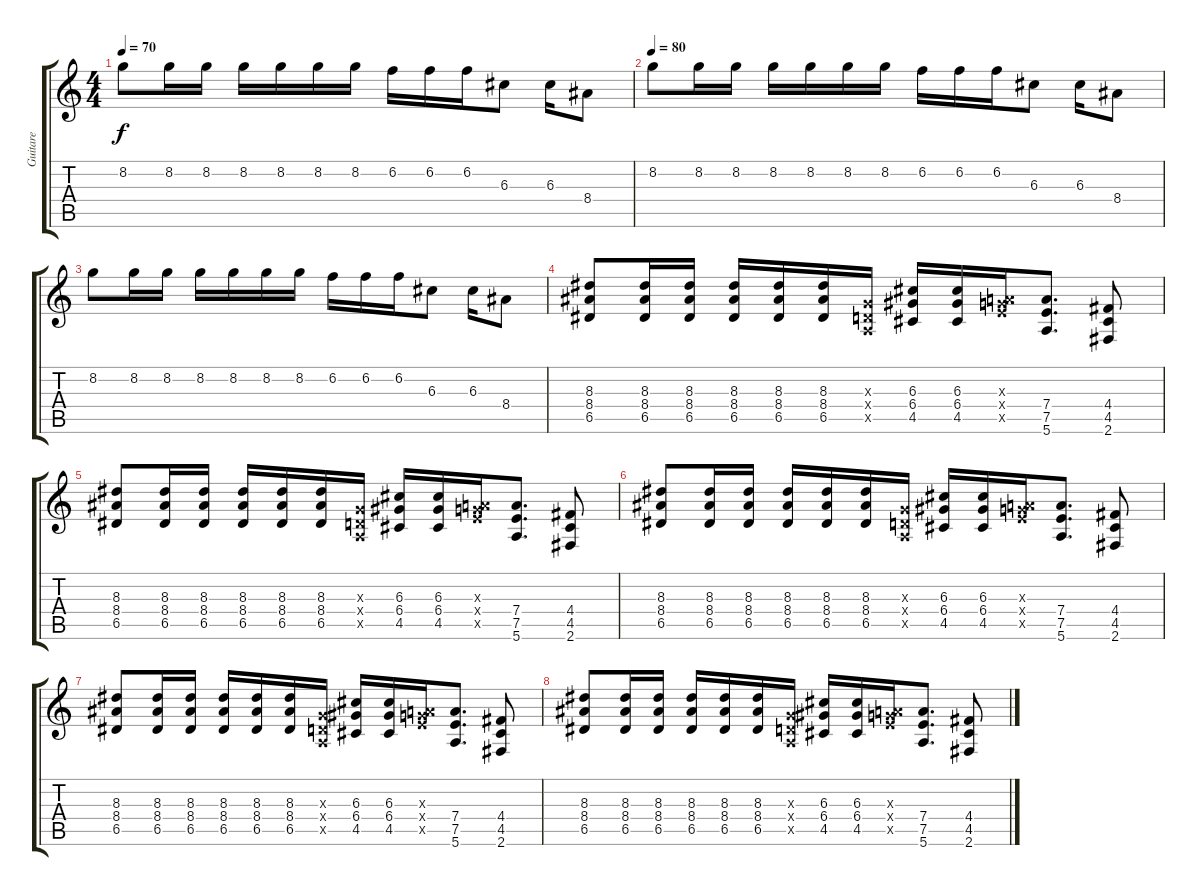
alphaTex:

\track ("Guitare" "Guitare") {mute instrument distortionguitar}
\staff {score tabs}
\tuning (E4 B3 G3 D3 A2 E2) {hide}
\ts (4 4)
\tempo 70
\clef g2
\ks c
8.2.8{dy f} 8.2.16 8.2.16 8.2.16 8.2.16 8.2.16 8.2.16 6.2.16 6.2.16 6.2.16 6.3.8 6.3.16 8.4.8 |
\tempo 80
8.2.8 8.2.16 8.2.16 8.2.16 8.2.16 8.2.16 8.2.16 6.2.16 6.2.16 6.2.16 6.3.8 6.3.16 8.4.8 |
8.2.8 8.2.16 8.2.16 8.2.16 8.2.16 8.2.16 8.2.16 6.2.16 6.2.16 6.2.16 6.3.8 6.3.16 8.4.8 |
(8.3 8.4 6.5).8 (8.3 8.4 6.5).16 (8.3 8.4 6.5).16 (8.3 8.4 6.5).16 (8.3 8.4 6.5).16 (8.3 8.4 6.5).16 (0.3{x} 0.4{x} 0.5{x}).16 (6.3 6.4 4.5).16 (6.3 6.4 4.5).16 (0.3{x} 7.4{x} 7.5{x}).16 (7.4 7.5 5.6).8{d} (4.4 4.5 2.6).8 |
(8.3 8.4 6.5).8 (8.3 8.4 6.5).16 (8.3 8.4 6.5).16 (8.3 8.4 6.5).16 (8.3 8.4 6.5).16 (8.3 8.4 6.5).16 (0.3{x} 0.4{x} 0.5{x}).16 (6.3 6.4 4.5).16 (6.3 6.4 4.5).16 (0.3{x} 7.4{x} 7.5{x}).16 (7.4 7.5 5.6).8{d} (4.4 4.5 2.6).8 |
(8.3 8.4 6.5).8 (8.3 8.4 6.5).16 (8.3 8.4 6.5).16 (8.3 8.4 6.5).16 (8.3 8.4 6.5).16 (8.3 8.4 6.5).16 (0.3{x} 0.4{x} 0.5{x}).16 (6.3 6.4 4.5).16 (6.3 6.4 4.5).16 (0.3{x} 7.4{x} 7.5{x}).16 (7.4 7.5 5.6).8{d} (4.4 4.5 2.6).8 |
(8.3 8.4 6.5).8 (8.3 8.4 6.5).16 (8.3 8.4 6.5).16 (8.3 8.4 6.5).16 (8.3 8.4 6.5).16 (8.3 8.4 6.5).16 (0.3{x} 0.4{x} 0.5{x}).16 (6.3 6.4 4.5).16 (6.3 6.4 4.5).16 (0.3{x} 7.4{x} 7.5{x}).16 (7.4 7.5 5.6).8{d} (4.4 4.5 2.6).8 |
(8.3 8.4 6.5).8 (8.3 8.4 6.5).16 (8.3 8.4 6.5).16 (8.3 8.4 6.5).16 (8.3 8.4 6.5).16 (8.3 8.4 6.5).16 (0.3{x} 0.4{x} 0.5{x}).16 (6.3 6.4 4.5).16 (6.3 6.4 4.5).16 (0.3{x} 7.4{x} 7.5{x}).16 (7.4 7.5 5.6).8{d} (4.4 4.5 2.6).8
